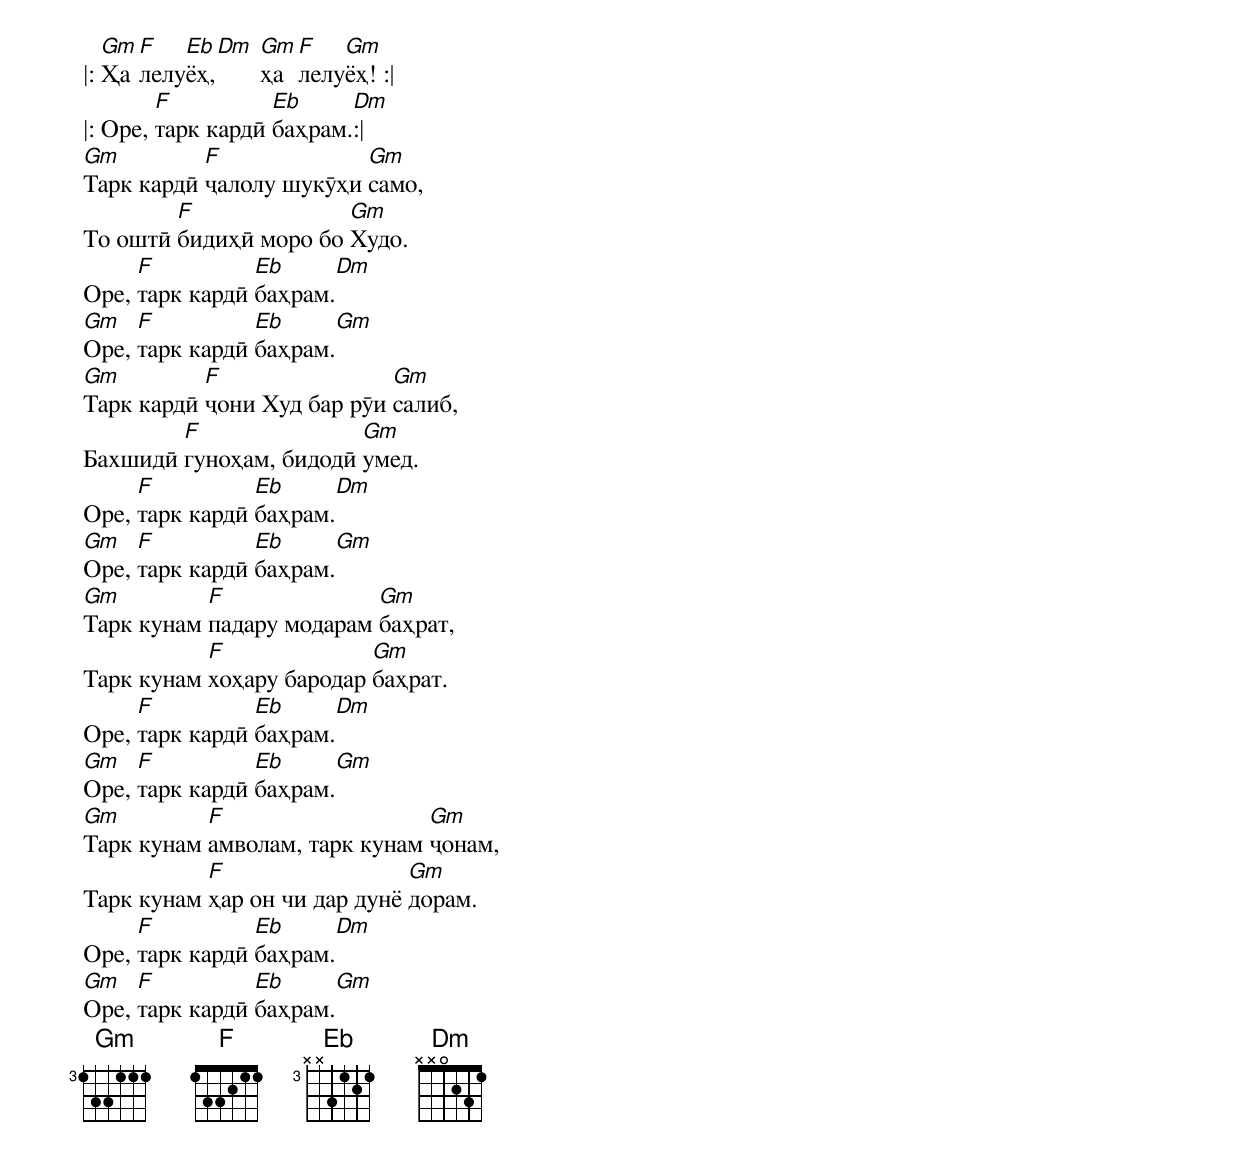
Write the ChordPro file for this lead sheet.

|: [Gm]Ҳа[F]лелу[Eb]ёҳ,[Dm] [Gm]ҳа[F]лелу[Gm]ёҳ! :|
|: Оре, [F]тарк кардӣ [Eb]баҳрам.[Dm]:|
[Gm]Тарк кардӣ [F]ҷалолу шукӯҳи [Gm]само,
То оштӣ [F]бидиҳӣ моро бо [Gm]Худо.
Оре, [F]тарк кардӣ [Eb]баҳрам.[Dm]
[Gm]Оре, [F]тарк кардӣ [Eb]баҳрам.[Gm]
[Gm]Тарк кардӣ [F]ҷони Худ бар рӯи [Gm]салиб,
Бахшидӣ [F]гуноҳам, бидодӣ [Gm]умед.
Оре, [F]тарк кардӣ [Eb]баҳрам.[Dm]
[Gm]Оре, [F]тарк кардӣ [Eb]баҳрам.[Gm]
[Gm]Тарк кунам [F]падару модарам [Gm]баҳрат,
Тарк кунам [F]хоҳару бародар [Gm]баҳрат.
Оре, [F]тарк кардӣ [Eb]баҳрам.[Dm]
[Gm]Оре, [F]тарк кардӣ [Eb]баҳрам.[Gm]
[Gm]Тарк кунам [F]амволам, тарк кунам [Gm]ҷонам,
Тарк кунам [F]ҳар он чи дар дунё [Gm]дорам.
Оре, [F]тарк кардӣ [Eb]баҳрам.[Dm]
[Gm]Оре, [F]тарк кардӣ [Eb]баҳрам.[Gm]
